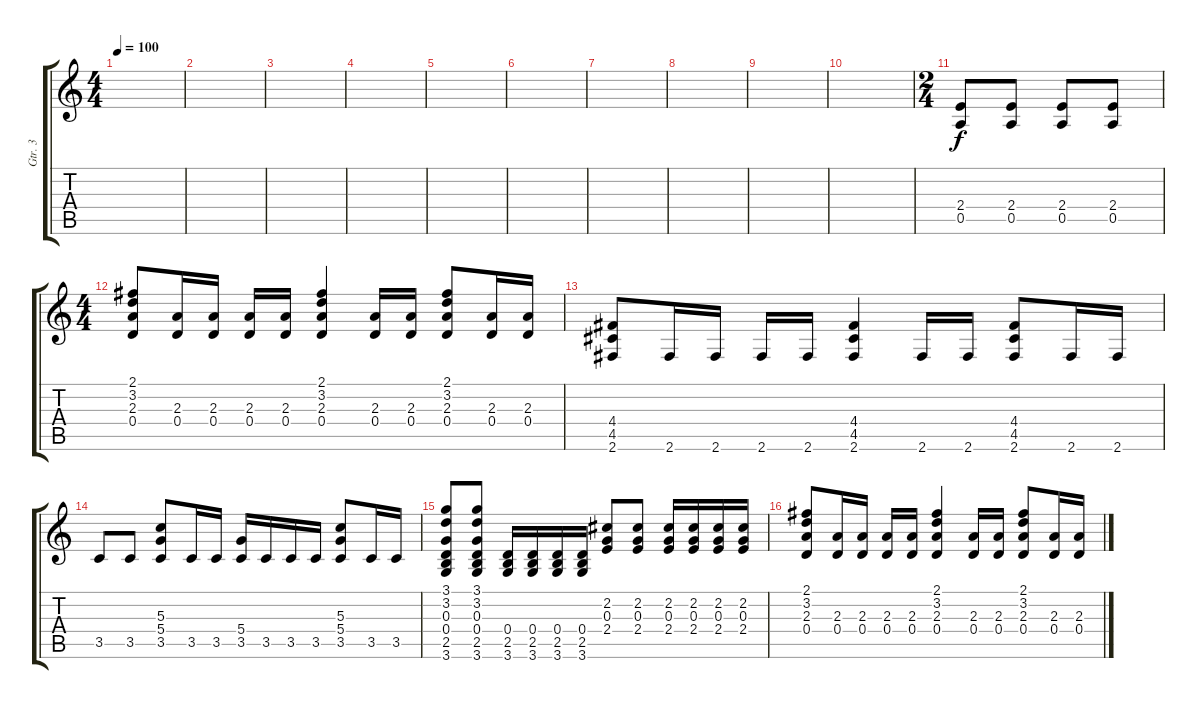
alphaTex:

\track ("Gtr. 3" "Gtr. 3") {instrument overdrivenguitar}
\staff {score tabs}
\tuning (E4 B3 G3 D3 A2 E2) {hide}
\ts (4 4)
\tempo 100
\clef g2
\ks c
|
|
|
|
|
|
|
|
|
|
\ts (2 4)
(2.4 0.5).8 (2.4 0.5).8 (2.4 0.5).8 (2.4 0.5).8 |
\ts (4 4)
(2.1 3.2 2.3 0.4).8 (2.3 0.4).16 (2.3 0.4).16 (2.3 0.4).16 (2.3 0.4).16 (2.1 3.2 2.3 0.4).4 (2.3 0.4).16 (2.3 0.4).16 (2.1 3.2 2.3 0.4).8 (2.3 0.4).16 (2.3 0.4).16 |
(4.4 4.5 2.6).8 2.6.16 2.6.16 2.6.16 2.6.16 (4.4 4.5 2.6).4 2.6.16 2.6.16 (4.4 4.5 2.6).8 2.6.16 2.6.16 |
3.5.8 3.5.8 (5.3 5.4 3.5).8 3.5.16 3.5.16 (5.4 3.5).16 3.5.16 3.5.16 3.5.16 (5.3 5.4 3.5).8 3.5.16 3.5.16 |
(3.1 3.2 0.3 0.4 2.5 3.6).8 (3.1 3.2 0.3 0.4 2.5 3.6).8 (0.4 2.5 3.6).16 (0.4 2.5 3.6).16 (0.4 2.5 3.6).16 (0.4 2.5 3.6).16 (2.2 0.3 2.4).8 (2.2 0.3 2.4).8 (2.2 0.3 2.4).16 (2.2 0.3 2.4).16 (2.2 0.3 2.4).16 (2.2 0.3 2.4).16 |
(2.1 3.2 2.3 0.4).8 (2.3 0.4).16 (2.3 0.4).16 (2.3 0.4).16 (2.3 0.4).16 (2.1 3.2 2.3 0.4).4 (2.3 0.4).16 (2.3 0.4).16 (2.1 3.2 2.3 0.4).8 (2.3 0.4).16 (2.3 0.4).16
